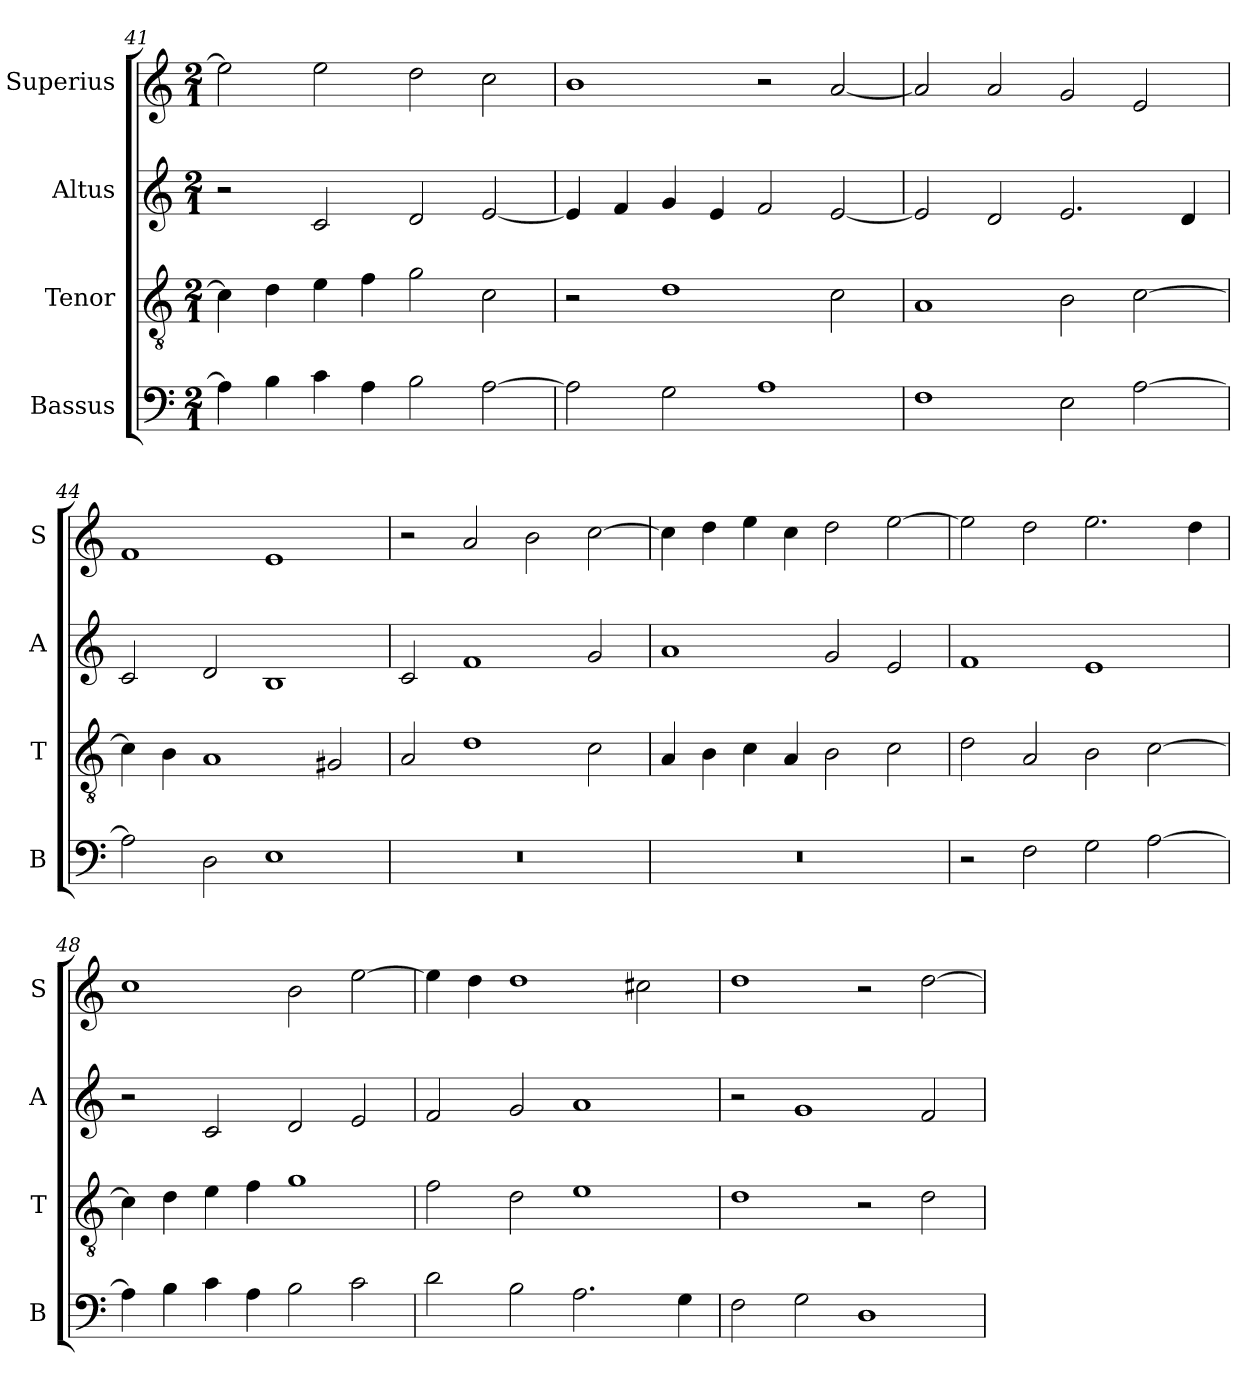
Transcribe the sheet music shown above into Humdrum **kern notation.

**kern	**kern	**kern	**kern
*part4	*part3	*part2	*part1
*staff4	*staff3	*staff2	*staff1
*I"Bassus	*I"Tenor	*I"Altus	*I"Superius
*I'B	*I'T	*I'A	*I'S
*clefF4	*clefGv2	*clefG2	*clefG2
*k[]	*k[]	*k[]	*k[]
*C:	*C:	*C:	*C:
*M2/1	*M2/1	*M2/1	*M2/1
=41	=41	=41	=41
4A]	4c]	2r	2ee]
4B	4d	.	.
4c	4e	2c	2ee
4A	4f	.	.
2B	2g	2d	2dd
[2A	2c	[2e	2cc
=42	=42	=42	=42
2A]	2r	4e]	1b
.	.	4f	.
2G	1d	4g	.
.	.	4e	.
1A	.	2f	2r
.	2c	[2e	[2a
=43	=43	=43	=43
1F	1A	2e]	2a]
.	.	2d	2a
2E	2B	2.e	2g
[2A	[2c	.	2e
.	.	4d	.
=44	=44	=44	=44
2A]	4c]	2c	1f
.	4B	.	.
2D	1A	2d	.
1E	.	1B	1e
.	2G#X	.	.
=45	=45	=45	=45
0r	2A	2c	2r
.	1d	1f	2a
.	.	.	2b
.	2c	2g	[2cc
=46	=46	=46	=46
0r	4A	1a	4cc]
.	4B	.	4dd
.	4c	.	4ee
.	4A	.	4cc
.	2B	2g	2dd
.	2c	2e	[2ee
=47	=47	=47	=47
2r	2d	1f	2ee]
2F	2A	.	2dd
2G	2B	1e	2.ee
[2A	[2c	.	.
.	.	.	4dd
=48	=48	=48	=48
4A]	4c]	2r	1cc
4B	4d	.	.
4c	4e	2c	.
4A	4f	.	.
2B	1g	2d	2b
2c	.	2e	[2ee
=49	=49	=49	=49
2d	2f	2f	4ee]
.	.	.	4dd
2B	2d	2g	1dd
2.A	1e	1a	.
.	.	.	2cc#X
4G	.	.	.
=50	=50	=50	=50
2F	1d	2r	1dd
2G	.	1g	.
1D	2r	.	2r
.	2d	2f	[2dd
=	=	=	=
*-	*-	*-	*-
